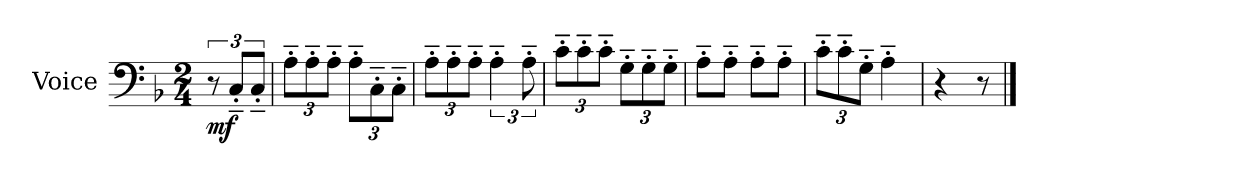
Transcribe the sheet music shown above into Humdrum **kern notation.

**kern	**dynam
*part1	*part1
*staff1	*staff1
*I"Voice	*
*I'Vo.	*
*clefF4	*
*k[b-]	*
*M2/4	*
*MM76	*
=1	=1
!	!LO:DY:b
12r	mf
12C'~/L	.
12C'~/J	.
=2	=2
12A'~\L	.
12A'~\	.
12A'~\J	.
12A'~\L	.
12C'~\	.
12C'~\J	.
=3	=3
12A'~\L	.
12A'~\	.
12A'~\J	.
6A'~\	.
12A'~\	.
!!LO:LB:g=z
=4	=4
12c'~\L	.
12c'~\	.
12c'~\J	.
12G'~\L	.
12G'~\	.
12G'~\J	.
=5	=5
8A'~\L	.
8A'~\J	.
8A'~\L	.
8A'~\J	.
=6	=6
12c'~\L	.
12c'~\	.
12G'~\J	.
4A'~\	.
=7	=7
4r	.
8r	.
==	==
*-	*-
